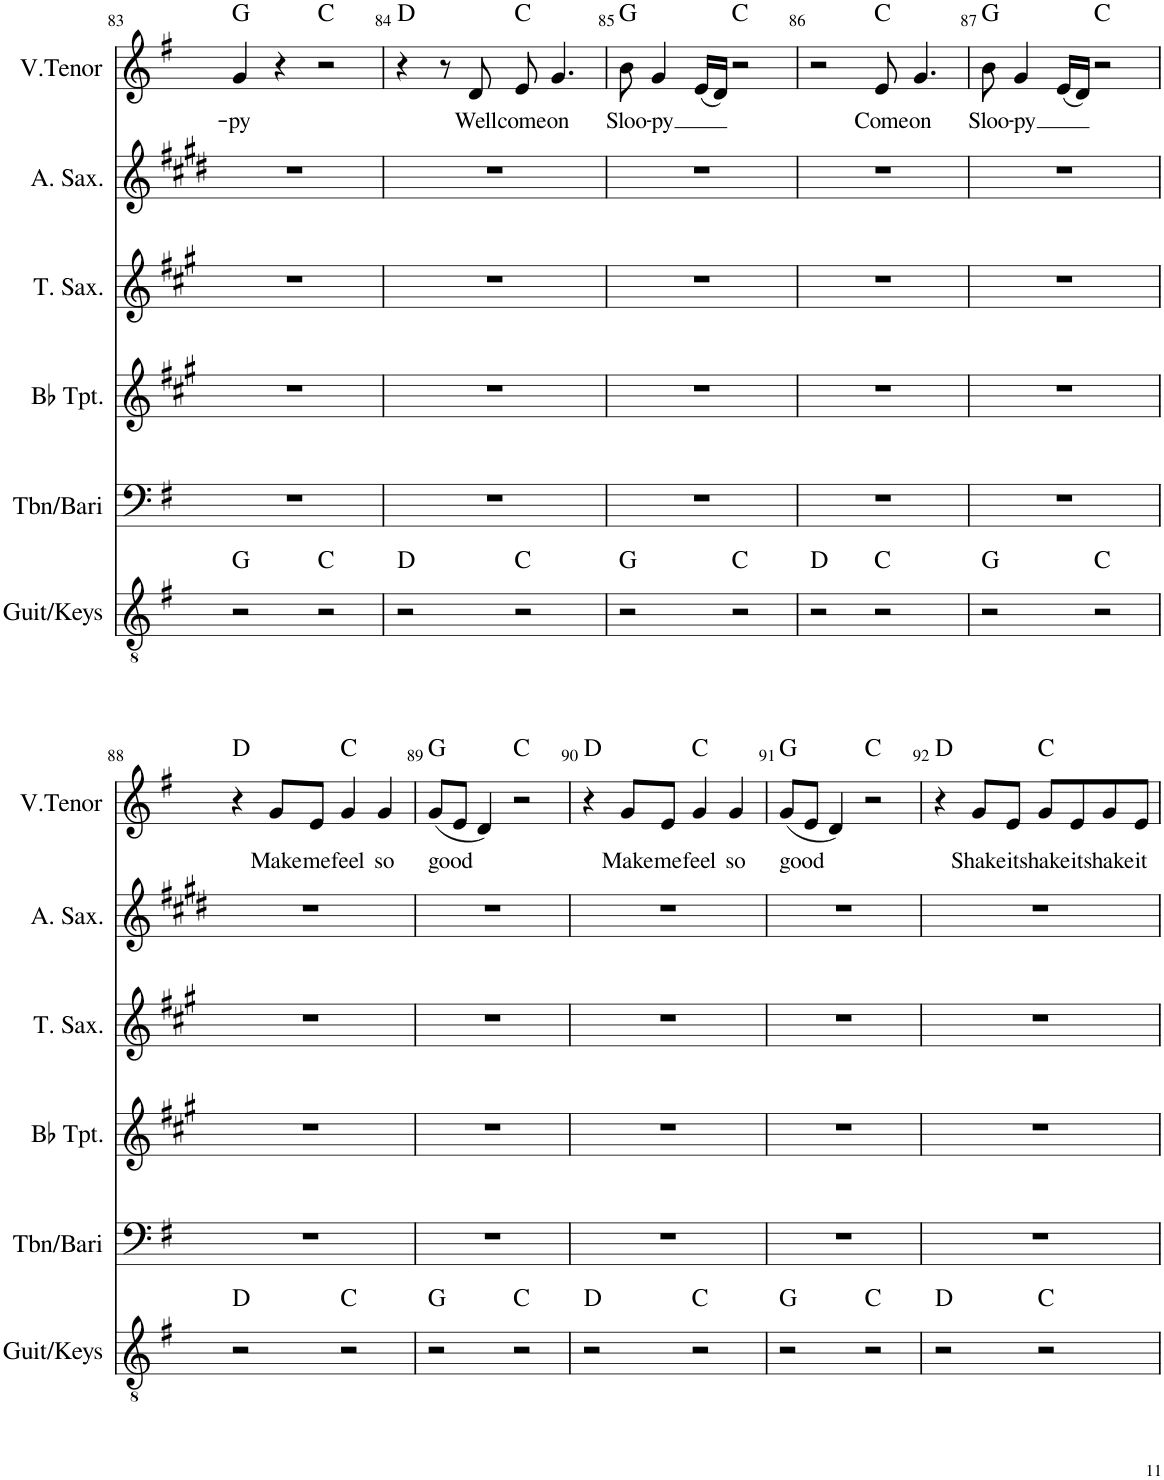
**kern	**harte	**kern	**kern	**kern	**kern	**kern	**text	**harte
*part6	*part6	*part5	*part4	*part3	*part2	*part1	*part1	*part1
*staff6	*	*staff5	*staff4	*staff3	*staff2	*staff1	*staff1	*
*I"Guit/Keys	*	*I"Tbn/Bari	*I"Bb Trumpet	*I"Tenor Saxophone	*I"Alto Saxophone	*I"V. Tenor	*	*
*I'Guit/Keys	*	*I'Tbn/Bari	*I'Bb Tpt.	*I'T. Sax.	*I'A. Sax.	*I'V.Tenor	*	*
!!LO:PB:g=z
*clefGv2	*	*clefF4	*clefG2	*clefG2	*clefG2	*clefG2	*	*
*	*	*	*Trd1c2	*Trd8c14	*Trd5c9	*	*	*
*k[f#]	*	*k[f#]	*k[f#c#g#]	*k[f#c#g#]	*k[f#c#g#d#]	*k[f#]	*	*
*M4/4	*	*M4/4	*M4/4	*M4/4	*M4/4	*M4/4	*	*
=83	=83	=83	=83	=83	=83	=83	=83	=83
!	!	!	!	!	!	!	!LO:LY:b	!
2r	G:maj	1r	1r	1r	1r	4g/	-py	G:maj
.	.	.	.	.	.	4r	.	.
2r	C:maj	.	.	.	.	2r	.	C:maj
=84	=84	=84	=84	=84	=84	=84	=84	=84
2r	D:maj	1r	1r	1r	1r	4r	.	D:maj
.	.	.	.	.	.	8r	.	.
!	!	!	!	!	!	!	!LO:LY:b	!
.	.	.	.	.	.	8d/	Well	.
!	!	!	!	!	!	!	!LO:LY:b	!
2r	C:maj	.	.	.	.	8e/	come	C:maj
!	!	!	!	!	!	!	!LO:LY:b	!
.	.	.	.	.	.	4.g/	on	.
=85	=85	=85	=85	=85	=85	=85	=85	=85
!	!	!	!	!	!	!	!LO:LY:b	!
2r	G:maj	1r	1r	1r	1r	8b\	Sloo-	G:maj
!	!	!	!	!	!	!	!LO:LY:b	!
.	.	.	.	.	.	4g/	-py	.
.	.	.	.	.	.	(16e/LL	.	.
.	.	.	.	.	.	16d/JJ)	.	.
2r	C:maj	.	.	.	.	2r	.	C:maj
=86	=86	=86	=86	=86	=86	=86	=86	=86
2r	D:maj	1r	1r	1r	1r	2r	.	.
!	!	!	!	!	!	!	!LO:LY:b	!
2r	C:maj	.	.	.	.	8e/	Come	C:maj
!	!	!	!	!	!	!	!LO:LY:b	!
.	.	.	.	.	.	4.g/	on	.
=87	=87	=87	=87	=87	=87	=87	=87	=87
!	!	!	!	!	!	!	!LO:LY:b	!
2r	G:maj	1r	1r	1r	1r	8b\	Sloo-	G:maj
!	!	!	!	!	!	!	!LO:LY:b	!
.	.	.	.	.	.	4g/	-py	.
.	.	.	.	.	.	(16e/LL	.	.
.	.	.	.	.	.	16d/JJ)	.	.
2r	C:maj	.	.	.	.	2r	.	C:maj
!!LO:LB:g=z
=88	=88	=88	=88	=88	=88	=88	=88	=88
2r	D:maj	1r	1r	1r	1r	4r	.	D:maj
!	!	!	!	!	!	!	!LO:LY:b	!
.	.	.	.	.	.	8g/L	Make	.
!	!	!	!	!	!	!	!LO:LY:b	!
.	.	.	.	.	.	8e/J	me	.
!	!	!	!	!	!	!	!LO:LY:b	!
2r	C:maj	.	.	.	.	4g/	feel	C:maj
!	!	!	!	!	!	!	!LO:LY:b	!
.	.	.	.	.	.	4g/	so	.
=89	=89	=89	=89	=89	=89	=89	=89	=89
!	!	!	!	!	!	!	!LO:LY:b	!
2r	G:maj	1r	1r	1r	1r	(8g/L	good	G:maj
.	.	.	.	.	.	8e/J	.	.
.	.	.	.	.	.	4d/)	.	.
2r	C:maj	.	.	.	.	2r	.	C:maj
=90	=90	=90	=90	=90	=90	=90	=90	=90
2r	D:maj	1r	1r	1r	1r	4r	.	D:maj
!	!	!	!	!	!	!	!LO:LY:b	!
.	.	.	.	.	.	8g/L	Make	.
!	!	!	!	!	!	!	!LO:LY:b	!
.	.	.	.	.	.	8e/J	me	.
!	!	!	!	!	!	!	!LO:LY:b	!
2r	C:maj	.	.	.	.	4g/	feel	C:maj
!	!	!	!	!	!	!	!LO:LY:b	!
.	.	.	.	.	.	4g/	so	.
=91	=91	=91	=91	=91	=91	=91	=91	=91
!	!	!	!	!	!	!	!LO:LY:b	!
2r	G:maj	1r	1r	1r	1r	(8g/L	good	G:maj
.	.	.	.	.	.	8e/J	.	.
.	.	.	.	.	.	4d/)	.	.
2r	C:maj	.	.	.	.	2r	.	C:maj
=92	=92	=92	=92	=92	=92	=92	=92	=92
2r	D:maj	1r	1r	1r	1r	4r	.	D:maj
!	!	!	!	!	!	!	!LO:LY:b	!
.	.	.	.	.	.	8g/L	Shake	.
!	!	!	!	!	!	!	!LO:LY:b	!
.	.	.	.	.	.	8e/J	it	.
!	!	!	!	!	!	!	!LO:LY:b	!
2r	C:maj	.	.	.	.	8g/L	shake	C:maj
!	!	!	!	!	!	!	!LO:LY:b	!
.	.	.	.	.	.	8e/	it	.
!	!	!	!	!	!	!	!LO:LY:b	!
.	.	.	.	.	.	8g/	shake	.
!	!	!	!	!	!	!	!LO:LY:b	!
.	.	.	.	.	.	8e/J	it	.
=	=	=	=	=	=	=	=	=
*-	*-	*-	*-	*-	*-	*-	*-	*-
